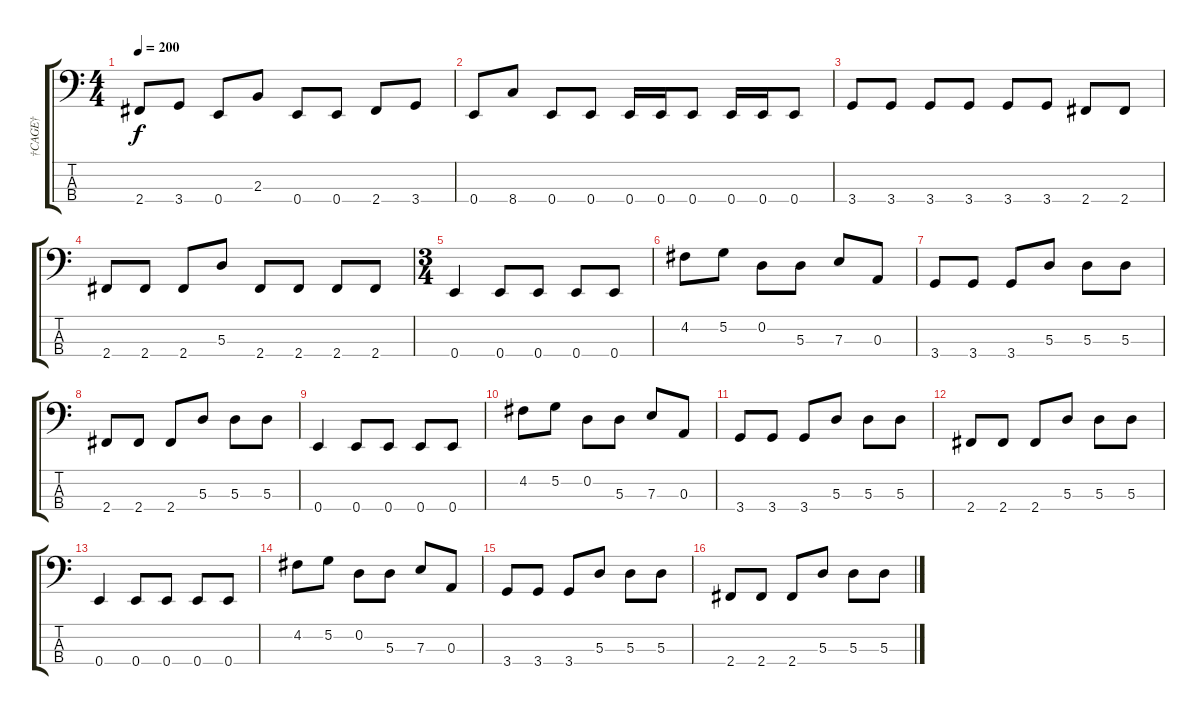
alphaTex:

\track ("†CAGE†" "†CAGE†") {instrument electricbasspick}
\staff {score tabs}
\tuning (G2 D2 A1 E1) {hide}
\ts (4 4)
\tempo 200
\clef f4
\ks c
2.4.8{dy f} 3.4.8 0.4.8 2.3.8 0.4.8 0.4.8 2.4.8 3.4.8 |
0.4.8 8.4.8 0.4.8 0.4.8 0.4.16 0.4.16 0.4.8 0.4.16 0.4.16 0.4.8 |
3.4.8 3.4.8 3.4.8 3.4.8 3.4.8 3.4.8 2.4.8 2.4.8 |
2.4.8 2.4.8 2.4.8 5.3.8 2.4.8 2.4.8 2.4.8 2.4.8 |
\ts (3 4)
0.4.4 0.4.8 0.4.8 0.4.8 0.4.8 |
4.2.8 5.2.8 0.2.8 5.3.8 7.3.8 0.3.8 |
3.4.8 3.4.8 3.4.8 5.3.8 5.3.8 5.3.8 |
2.4.8 2.4.8 2.4.8 5.3.8 5.3.8 5.3.8 |
0.4.4 0.4.8 0.4.8 0.4.8 0.4.8 |
4.2.8 5.2.8 0.2.8 5.3.8 7.3.8 0.3.8 |
3.4.8 3.4.8 3.4.8 5.3.8 5.3.8 5.3.8 |
2.4.8 2.4.8 2.4.8 5.3.8 5.3.8 5.3.8 |
0.4.4 0.4.8 0.4.8 0.4.8 0.4.8 |
4.2.8 5.2.8 0.2.8 5.3.8 7.3.8 0.3.8 |
3.4.8 3.4.8 3.4.8 5.3.8 5.3.8 5.3.8 |
2.4.8 2.4.8 2.4.8 5.3.8 5.3.8 5.3.8
